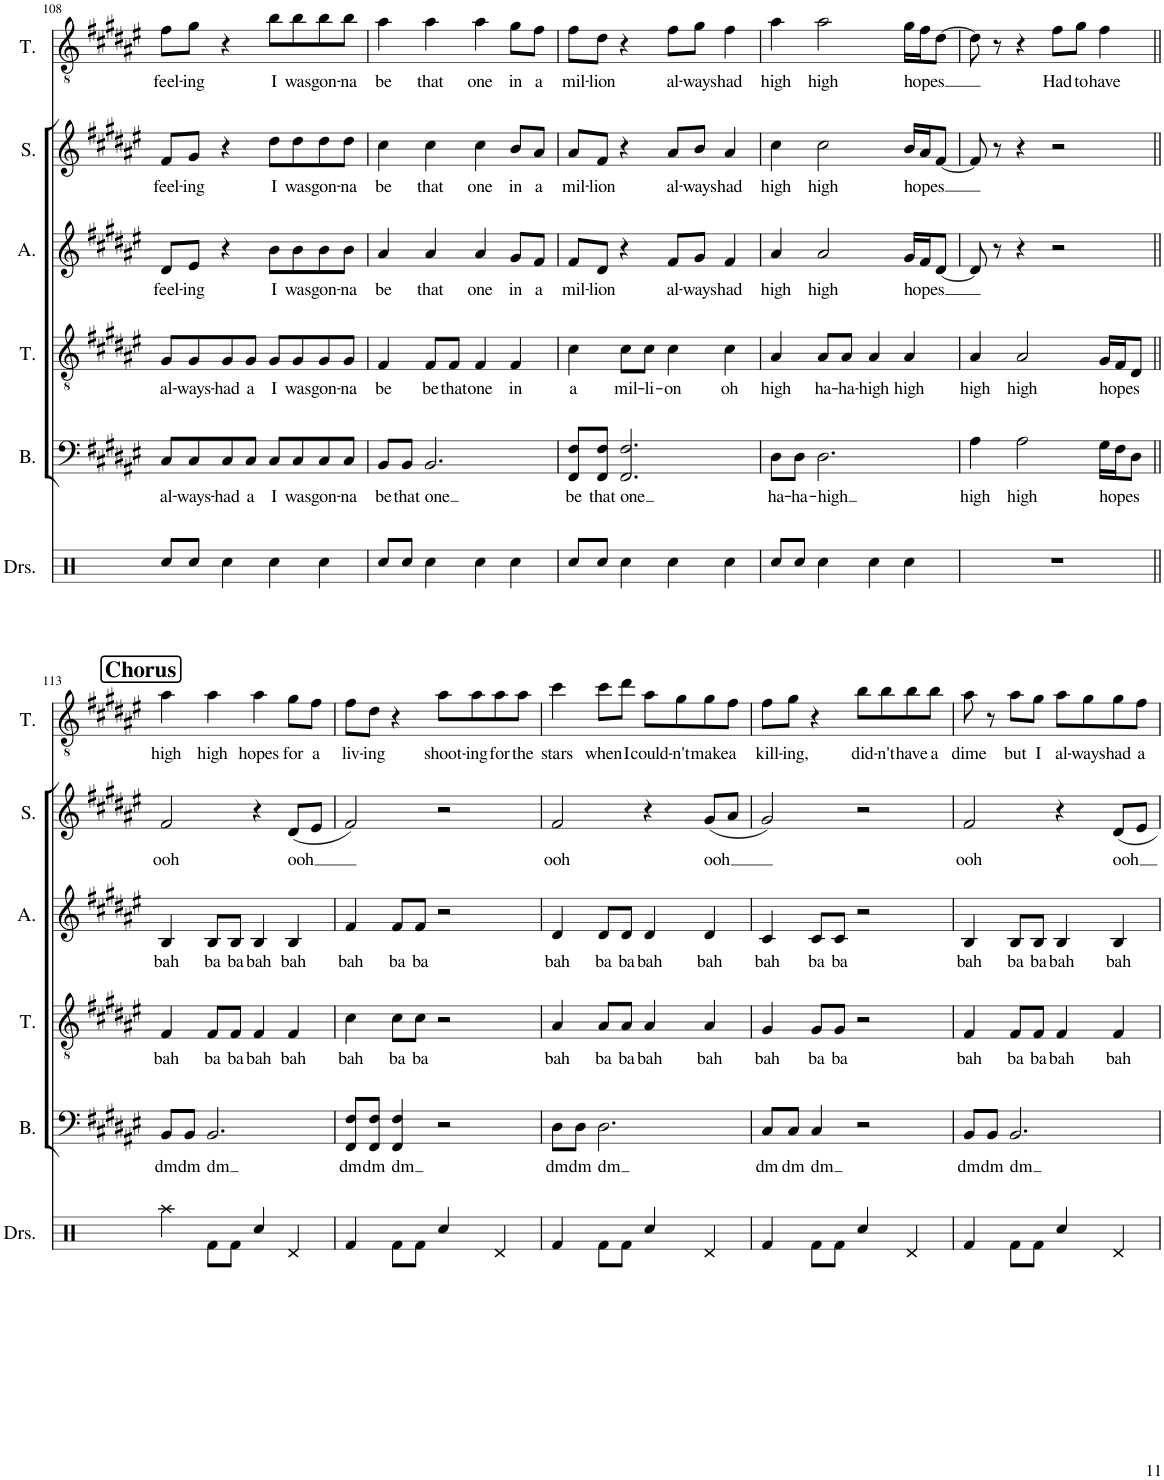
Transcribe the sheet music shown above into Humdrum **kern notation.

**kern	**kern	**text	**kern	**text	**kern	**text	**kern	**text	**kern	**text
*part6	*part5	*part5	*part4	*part4	*part3	*part3	*part2	*part2	*part1	*part1
*staff6	*staff5	*staff5	*staff4	*staff4	*staff3	*staff3	*staff2	*staff2	*staff1	*staff1
*I"Drumset	*I"Bass	*	*I"Tenor	*	*I"Alto	*	*I"Soprano	*	*I"Tenor	*
*I'Drs.	*I'B.	*	*I'T.	*	*I'A.	*	*I'S.	*	*I'T.	*
!!LO:PB:g=z
*clefX	*clefF4	*	*clefGv2	*	*clefG2	*	*clefG2	*	*clefGv2	*
*k[]	*k[f#c#g#d#a#e#]	*	*k[f#c#g#d#a#e#]	*	*k[f#c#g#d#a#e#]	*	*k[f#c#g#d#a#e#]	*	*k[f#c#g#d#a#e#]	*
*M4/4	*M4/4	*	*M4/4	*	*M4/4	*	*M4/4	*	*M4/4	*
=108	=108	=108	=108	=108	=108	=108	=108	=108	=108	=108
!	!	!LO:LY:b	!	!LO:LY:b	!	!LO:LY:b	!	!LO:LY:b	!	!LO:LY:b
8Rcc/L	8C#/L	al-	8G#/L	al-	8d#/L	feel-	8f#/L	feel-	8f#\L	feel-
!	!	!LO:LY:b	!	!LO:LY:b	!	!LO:LY:b	!	!LO:LY:b	!	!LO:LY:b
8Rcc/J	8C#/	-ways-	8G#/	-ways-	8e#/J	-ing	8g#/J	-ing	8g#\J	-ing
!	!	!LO:LY:b	!	!LO:LY:b	!	!	!	!	!	!
4Rcc\	8C#/	-had	8G#/	-had	4r	.	4r	.	4r	.
!	!	!LO:LY:b	!	!LO:LY:b	!	!	!	!	!	!
.	8C#/J	a	8G#/J	a	.	.	.	.	.	.
!	!	!LO:LY:b	!	!LO:LY:b	!	!LO:LY:b	!	!LO:LY:b	!	!LO:LY:b
4Rcc\	8C#/L	I	8G#/L	I	8b\L	I	8dd#\L	I	8b\L	I
!	!	!LO:LY:b	!	!LO:LY:b	!	!LO:LY:b	!	!LO:LY:b	!	!LO:LY:b
.	8C#/	was	8G#/	was	8b\	was	8dd#\	was	8b\	was
!	!	!LO:LY:b	!	!LO:LY:b	!	!LO:LY:b	!	!LO:LY:b	!	!LO:LY:b
4Rcc\	8C#/	gon-	8G#/	gon-	8b\	gon-	8dd#\	gon-	8b\	gon-
!	!	!LO:LY:b	!	!LO:LY:b	!	!LO:LY:b	!	!LO:LY:b	!	!LO:LY:b
.	8C#/J	-na	8G#/J	-na	8b\J	-na	8dd#\J	-na	8b\J	-na
=109	=109	=109	=109	=109	=109	=109	=109	=109	=109	=109
!	!	!LO:LY:b	!	!LO:LY:b	!	!LO:LY:b	!	!LO:LY:b	!	!LO:LY:b
8Rcc/L	8BB/L	be	4F#/	be	4a#/	be	4cc#\	be	4a#\	be
!	!	!LO:LY:b	!	!	!	!	!	!	!	!
8Rcc/J	8BB/J	that	.	.	.	.	.	.	.	.
!	!	!LO:LY:b	!	!LO:LY:b	!	!LO:LY:b	!	!LO:LY:b	!	!LO:LY:b
4Rcc\	2.BB/	one	8F#/L	be	4a#/	that	4cc#\	that	4a#\	that
!	!	!	!	!LO:LY:b	!	!	!	!	!	!
.	.	.	8F#/J	that	.	.	.	.	.	.
!	!	!	!	!LO:LY:b	!	!LO:LY:b	!	!LO:LY:b	!	!LO:LY:b
4Rcc\	.	.	4F#/	one	4a#/	one	4cc#\	one	4a#\	one
!	!	!	!	!LO:LY:b	!	!LO:LY:b	!	!LO:LY:b	!	!LO:LY:b
4Rcc\	.	.	4F#/	in	8g#/L	in	8b/L	in	8g#\L	in
!	!	!	!	!	!	!LO:LY:b	!	!LO:LY:b	!	!LO:LY:b
.	.	.	.	.	8f#/J	a	8a#/J	a	8f#\J	a
=110	=110	=110	=110	=110	=110	=110	=110	=110	=110	=110
!	!	!LO:LY:b	!	!LO:LY:b	!	!LO:LY:b	!	!LO:LY:b	!	!LO:LY:b
8Rcc/L	8FF#/ 8F#/L	be	4c#\	a	8f#/L	mil-	8a#/L	mil-	8f#\L	mil-
!	!	!LO:LY:b	!	!	!	!LO:LY:b	!	!LO:LY:b	!	!LO:LY:b
8Rcc/J	8FF#/ 8F#/J	that	.	.	8d#/J	-lion	8f#/J	-lion	8d#\J	-lion
!	!	!LO:LY:b	!	!LO:LY:b	!	!	!	!	!	!
4Rcc\	2.FF#/ 2.F#/	one	8c#\L	mil-	4r	.	4r	.	4r	.
!	!	!	!	!LO:LY:b	!	!	!	!	!	!
.	.	.	8c#\J	-li-	.	.	.	.	.	.
!	!	!	!	!LO:LY:b	!	!LO:LY:b	!	!LO:LY:b	!	!LO:LY:b
4Rcc\	.	.	4c#\	-on	8f#/L	al-	8a#/L	al-	8f#\L	al-
!	!	!	!	!	!	!LO:LY:b	!	!LO:LY:b	!	!LO:LY:b
.	.	.	.	.	8g#/J	-ways	8b/J	-ways	8g#\J	-ways
!	!	!	!	!LO:LY:b	!	!LO:LY:b	!	!LO:LY:b	!	!LO:LY:b
4Rcc\	.	.	4c#\	oh	4f#/	had	4a#/	had	4f#\	had
=111	=111	=111	=111	=111	=111	=111	=111	=111	=111	=111
!	!	!LO:LY:b	!	!LO:LY:b	!	!LO:LY:b	!	!LO:LY:b	!	!LO:LY:b
8Rcc/L	8D#\L	ha-	4A#/	high	4a#/	high	4cc#\	high	4a#\	high
!	!	!LO:LY:b	!	!	!	!	!	!	!	!
8Rcc/J	8D#\J	-ha-	.	.	.	.	.	.	.	.
!	!	!LO:LY:b	!	!LO:LY:b	!	!LO:LY:b	!	!LO:LY:b	!	!LO:LY:b
4Rcc\	2.D#\	-high	8A#/L	ha-	2a#/	high	2cc#\	high	2a#\	high
!	!	!	!	!LO:LY:b	!	!	!	!	!	!
.	.	.	8A#/J	-ha-	.	.	.	.	.	.
!	!	!	!	!LO:LY:b	!	!	!	!	!	!
4Rcc\	.	.	4A#/	-high	.	.	.	.	.	.
!	!	!	!	!LO:LY:b	!	!LO:LY:b	!	!LO:LY:b	!	!LO:LY:b
4Rcc\	.	.	4A#/	high	16g#/LL	hopes	16b/LL	hopes	16g#\LL	hopes
.	.	.	.	.	16f#/J	.	16a#/J	.	16f#\J	.
.	.	.	.	.	[8d#/J	.	[8f#/J	.	[8d#\J	.
=112	=112	=112	=112	=112	=112	=112	=112	=112	=112	=112
!	!	!LO:LY:b	!	!LO:LY:b	!	!	!	!	!	!
1r	4A#\	high	4A#/	high	8d#/]	.	8f#/]	.	8d#\]	.
.	.	.	.	.	8r	.	8r	.	8r	.
!	!	!LO:LY:b	!	!LO:LY:b	!	!	!	!	!	!
.	2A#\	high	2A#/	high	4r	.	4r	.	4r	.
!	!	!	!	!	!	!	!	!	!	!LO:LY:b
.	.	.	.	.	2r	.	2r	.	8f#\L	Had
!	!	!	!	!	!	!	!	!	!	!LO:LY:b
.	.	.	.	.	.	.	.	.	8g#\J	to
!	!	!LO:LY:b	!	!LO:LY:b	!	!	!	!	!	!LO:LY:b
.	16G#\LL	hopes	16G#/LL	hopes	.	.	.	.	4f#\	have
.	16F#\J	.	16F#/J	.	.	.	.	.	.	.
.	8D#\J	.	8D#/J	.	.	.	.	.	.	.
!!LO:LB:g=z
!!LO:REH:place=s1:a:B:cj:fs=14:t=Chorus
=113||	=113||	=113||	=113||	=113||	=113||	=113||	=113||	=113||	=113||	=113||
!	!	!LO:LY:b	!	!LO:LY:b	!	!LO:LY:b	!	!LO:LY:b	!	!LO:LY:b
4Raa\	8BB/L	dm	4F#/	bah	4B/	bah	2f#/	ooh	4a#\	high
!	!	!LO:LY:b	!	!	!	!	!	!	!	!
.	8BB/J	dm	.	.	.	.	.	.	.	.
!	!	!LO:LY:b	!	!LO:LY:b	!	!LO:LY:b	!	!	!	!LO:LY:b
8Rf\L	2.BB/	dm	8F#/L	ba	8B/L	ba	.	.	4a#\	high
!	!	!	!	!LO:LY:b	!	!LO:LY:b	!	!	!	!
8Rf\J	.	.	8F#/J	ba	8B/J	ba	.	.	.	.
!	!	!	!	!LO:LY:b	!	!LO:LY:b	!	!	!	!LO:LY:b
4Rcc/	.	.	4F#/	bah	4B/	bah	4r	.	4a#\	hopes
!	!	!	!	!LO:LY:b	!	!LO:LY:b	!	!LO:LY:b	!	!LO:LY:b
4Rd/	.	.	4F#/	bah	4B/	bah	(8d#/L	ooh	8g#\L	for
!	!	!	!	!	!	!	!	!	!	!LO:LY:b
.	.	.	.	.	.	.	8e#/J	.	8f#\J	a
=114	=114	=114	=114	=114	=114	=114	=114	=114	=114	=114
!	!	!LO:LY:b	!	!LO:LY:b	!	!LO:LY:b	!	!	!	!LO:LY:b
4Rf/	8FF#/ 8F#/L	dm	4c#\	bah	4f#/	bah	2f#/)	.	8f#\L	liv-
!	!	!LO:LY:b	!	!	!	!	!	!	!	!LO:LY:b
.	8FF#/ 8F#/J	dm	.	.	.	.	.	.	8d#\J	-ing
!	!	!LO:LY:b	!	!LO:LY:b	!	!LO:LY:b	!	!	!	!
8Rf\L	4FF#/ 4F#/	dm	8c#\L	ba	8f#/L	ba	.	.	4r	.
!	!	!	!	!LO:LY:b	!	!LO:LY:b	!	!	!	!
8Rf\J	.	.	8c#\J	ba	8f#/J	ba	.	.	.	.
!	!	!	!	!	!	!	!	!	!	!LO:LY:b
4Rcc/	2r	.	2r	.	2r	.	2r	.	8a#\L	shoot-
!	!	!	!	!	!	!	!	!	!	!LO:LY:b
.	.	.	.	.	.	.	.	.	8a#\	-ing
!	!	!	!	!	!	!	!	!	!	!LO:LY:b
4Rd/	.	.	.	.	.	.	.	.	8a#\	for
!	!	!	!	!	!	!	!	!	!	!LO:LY:b
.	.	.	.	.	.	.	.	.	8a#\J	the
=115	=115	=115	=115	=115	=115	=115	=115	=115	=115	=115
!	!	!LO:LY:b	!	!LO:LY:b	!	!LO:LY:b	!	!LO:LY:b	!	!LO:LY:b
4Rf/	8D#\L	dm	4A#/	bah	4d#/	bah	2f#/	ooh	4cc#\	stars
!	!	!LO:LY:b	!	!	!	!	!	!	!	!
.	8D#\J	dm	.	.	.	.	.	.	.	.
!	!	!LO:LY:b	!	!LO:LY:b	!	!LO:LY:b	!	!	!	!LO:LY:b
8Rf\L	2.D#\	dm	8A#/L	ba	8d#/L	ba	.	.	8cc#\L	when
!	!	!	!	!LO:LY:b	!	!LO:LY:b	!	!	!	!LO:LY:b
8Rf\J	.	.	8A#/J	ba	8d#/J	ba	.	.	8dd#\J	I
!	!	!	!	!LO:LY:b	!	!LO:LY:b	!	!	!	!LO:LY:b
4Rcc/	.	.	4A#/	bah	4d#/	bah	4r	.	8a#\L	could-
!	!	!	!	!	!	!	!	!	!	!LO:LY:b
.	.	.	.	.	.	.	.	.	8g#\	-n't
!	!	!	!	!LO:LY:b	!	!LO:LY:b	!	!LO:LY:b	!	!LO:LY:b
4Rd/	.	.	4A#/	bah	4d#/	bah	(8g#/L	ooh	8g#\	make
!	!	!	!	!	!	!	!	!	!	!LO:LY:b
.	.	.	.	.	.	.	8a#/J	.	8f#\J	a
=116	=116	=116	=116	=116	=116	=116	=116	=116	=116	=116
!	!	!LO:LY:b	!	!LO:LY:b	!	!LO:LY:b	!	!	!	!LO:LY:b
4Rf/	8C#/L	dm	4G#/	bah	4c#/	bah	2g#/)	.	8f#\L	kill-
!	!	!LO:LY:b	!	!	!	!	!	!	!	!LO:LY:b
.	8C#/J	dm	.	.	.	.	.	.	8g#\J	-ing,
!	!	!LO:LY:b	!	!LO:LY:b	!	!LO:LY:b	!	!	!	!
8Rf\L	4C#/	dm	8G#/L	ba	8c#/L	ba	.	.	4r	.
!	!	!	!	!LO:LY:b	!	!LO:LY:b	!	!	!	!
8Rf\J	.	.	8G#/J	ba	8c#/J	ba	.	.	.	.
!	!	!	!	!	!	!	!	!	!	!LO:LY:b
4Rcc/	2r	.	2r	.	2r	.	2r	.	8b\L	did-
!	!	!	!	!	!	!	!	!	!	!LO:LY:b
.	.	.	.	.	.	.	.	.	8b\	-n't
!	!	!	!	!	!	!	!	!	!	!LO:LY:b
4Rd/	.	.	.	.	.	.	.	.	8b\	have
!	!	!	!	!	!	!	!	!	!	!LO:LY:b
.	.	.	.	.	.	.	.	.	8b\J	a
=117	=117	=117	=117	=117	=117	=117	=117	=117	=117	=117
!	!	!LO:LY:b	!	!LO:LY:b	!	!LO:LY:b	!	!LO:LY:b	!	!LO:LY:b
4Rf/	8BB/L	dm	4F#/	bah	4B/	bah	2f#/	ooh	8a#\	dime
!	!	!LO:LY:b	!	!	!	!	!	!	!	!
.	8BB/J	dm	.	.	.	.	.	.	8r	.
!	!	!LO:LY:b	!	!LO:LY:b	!	!LO:LY:b	!	!	!	!LO:LY:b
8Rf\L	2.BB/	dm	8F#/L	ba	8B/L	ba	.	.	8a#\L	but
!	!	!	!	!LO:LY:b	!	!LO:LY:b	!	!	!	!LO:LY:b
8Rf\J	.	.	8F#/J	ba	8B/J	ba	.	.	8g#\J	I
!	!	!	!	!LO:LY:b	!	!LO:LY:b	!	!	!	!LO:LY:b
4Rcc/	.	.	4F#/	bah	4B/	bah	4r	.	8a#\L	al-
!	!	!	!	!	!	!	!	!	!	!LO:LY:b
.	.	.	.	.	.	.	.	.	8g#\	-ways
!	!	!	!	!LO:LY:b	!	!LO:LY:b	!	!LO:LY:b	!	!LO:LY:b
4Rd/	.	.	4F#/	bah	4B/	bah	8d#/L	ooh	8g#\	had
!	!	!	!	!	!	!	!	!	!	!LO:LY:b
.	.	.	.	.	.	.	8e#/J	.	8f#\J	a
=	=	=	=	=	=	=	=	=	=	=
*-	*-	*-	*-	*-	*-	*-	*-	*-	*-	*-
